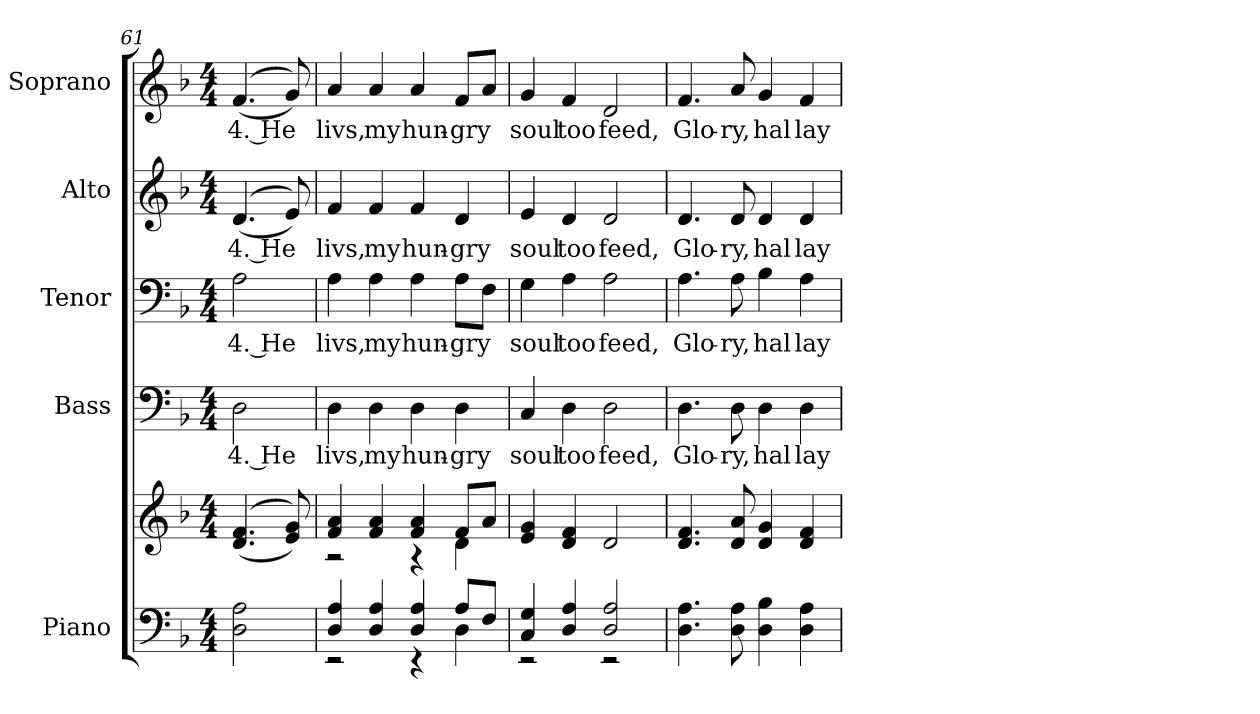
**kern	**kern	**kern	**text	**kern	**text	**kern	**text	**kern	**text
*part5	*part5	*part4	*part4	*part3	*part3	*part2	*part2	*part1	*part1
*staff6	*staff5	*staff4	*staff4	*staff3	*staff3	*staff2	*staff2	*staff1	*staff1
*I"Piano	*	*I"Bass	*	*I"Tenor	*	*I"Alto	*	*I"Soprano	*
*I'Pno.	*	*I'B.	*	*I'T.	*	*I'A.	*	*I'S.	*
*clefF4	*clefG2	*clefF4	*	*clefF4	*	*clefG2	*	*clefG2	*
*k[b-]	*k[b-]	*k[b-]	*	*k[b-]	*	*k[b-]	*	*k[b-]	*
*d:	*d:	*d:	*	*d:	*	*d:	*	*d:	*
*M4/4	*M4/4	*M4/4	*	*M4/4	*	*M4/4	*	*M4/4	*
=61	=61	=61	=61	=61	=61	=61	=61	=61	=61
!	!	!	!LO:LY:b:color=#000000	!	!	!	!	!	!
!	!	!	!	!	!LO:LY:b:color=#000000	!	!	!	!
!	!	!	!	!	!	!	!LO:LY:b:color=#000000	!	!
!	!	!	!	!	!	!	!	!	!LO:LY:b:color=#000000
2Di\ 2Ai	((4.di/ 4.fi	2Di\	4. He	2Ai\	4. He	((4.di/	4. He	((4.fi/	4. He
.	8ei/ 8gi))	.	.	.	.	8ei/))	.	8gi/))	.
=62	=62	=62	=62	=62	=62	=62	=62	=62	=62
*^	*^	*	*	*	*	*	*	*	*
!	!	!	!	!	!LO:LY:b:color=#000000	!	!	!	!	!	!
!	!	!	!	!	!	!	!LO:LY:b:color=#000000	!	!	!	!
!	!	!	!	!	!	!	!	!	!LO:LY:b:color=#000000	!	!
!	!	!	!	!	!	!	!	!	!	!	!LO:LY:b:color=#000000
4Di/ 4Ai	2r	4fi/ 4ai	2r	4Di\	livs,	4Ai\	livs,	4fi/	livs,	4ai/	livs,
!	!	!	!	!	!LO:LY:b:color=#000000	!	!	!	!	!	!
!	!	!	!	!	!	!	!LO:LY:b:color=#000000	!	!	!	!
!	!	!	!	!	!	!	!	!	!LO:LY:b:color=#000000	!	!
!	!	!	!	!	!	!	!	!	!	!	!LO:LY:b:color=#000000
4Di/ 4Ai	.	4fi/ 4ai	.	4Di\	my	4Ai\	my	4fi/	my	4ai/	my
!	!	!	!	!	!LO:LY:b:color=#000000	!	!	!	!	!	!
!	!	!	!	!	!	!	!LO:LY:b:color=#000000	!	!	!	!
!	!	!	!	!	!	!	!	!	!LO:LY:b:color=#000000	!	!
!	!	!	!	!	!	!	!	!	!	!	!LO:LY:b:color=#000000
4Di/ 4Ai	4r	4fi/ 4ai	4r	4Di\	hun-	4Ai\	hun-	4fi/	hun-	4ai/	hun-
!	!	!	!	!	!LO:LY:b:color=#000000	!	!	!	!	!	!
!	!	!	!	!	!	!	!LO:LY:b:color=#000000	!	!	!	!
!	!	!	!	!	!	!	!	!	!LO:LY:b:color=#000000	!	!
!	!	!	!	!	!	!	!	!	!	!	!LO:LY:b:color=#000000
8Ai/L	4Di\	8fi/L	4di\	4Di\	-gry	8Ai\L	-gry	4di/	-gry	8fi/L	-gry
8Fi/J	.	8ai/J	.	.	.	8Fi\J	.	.	.	8ai/J	.
*	*	*v	*v	*	*	*	*	*	*	*	*
=63	=63	=63	=63	=63	=63	=63	=63	=63	=63	=63
!	!	!	!	!LO:LY:b:color=#000000	!	!	!	!	!	!
!	!	!	!	!	!	!LO:LY:b:color=#000000	!	!	!	!
!	!	!	!	!	!	!	!	!LO:LY:b:color=#000000	!	!
!	!	!	!	!	!	!	!	!	!	!LO:LY:b:color=#000000
4Ci/ 4Gi	2r	4ei/ 4gi	4Ci/	soul	4Gi\	soul	4ei/	soul	4gi/	soul
!	!	!	!	!LO:LY:b:color=#000000	!	!	!	!	!	!
!	!	!	!	!	!	!LO:LY:b:color=#000000	!	!	!	!
!	!	!	!	!	!	!	!	!LO:LY:b:color=#000000	!	!
!	!	!	!	!	!	!	!	!	!	!LO:LY:b:color=#000000
4Di/ 4Ai	.	4di/ 4fi	4Di\	too	4Ai\	too	4di/	too	4fi/	too
!	!	!	!	!LO:LY:b:color=#000000	!	!	!	!	!	!
!	!	!	!	!	!	!LO:LY:b:color=#000000	!	!	!	!
!	!	!	!	!	!	!	!	!LO:LY:b:color=#000000	!	!
!	!	!	!	!	!	!	!	!	!	!LO:LY:b:color=#000000
2Di/ 2Ai	2r	2di/	2Di\	feed,	2Ai\	feed,	2di/	feed,	2di/	feed,
*v	*v	*	*	*	*	*	*	*	*	*
!!LO:PB:g=z
=64	=64	=64	=64	=64	=64	=64	=64	=64	=64
*^	*	*	*	*	*	*	*	*	*
!	!	!	!	!LO:LY:b:color=#000000	!	!	!	!	!	!
*v	*v	*	*	*	*	*	*	*	*	*
*^	*	*	*	*	*	*	*	*	*
!	!	!	!	!	!	!LO:LY:b:color=#000000	!	!	!	!
*v	*v	*	*	*	*	*	*	*	*	*
*^	*	*	*	*	*	*	*	*	*
!	!	!	!	!	!	!	!	!LO:LY:b:color=#000000	!	!
*v	*v	*	*	*	*	*	*	*	*	*
*^	*	*	*	*	*	*	*	*	*
!	!	!	!	!	!	!	!	!	!	!LO:LY:b:color=#000000
*v	*v	*	*	*	*	*	*	*	*	*
4.Di\ 4.Ai	4.di/ 4.fi	4.Di\	Glo-	4.Ai\	Glo-	4.di/	Glo-	4.fi/	Glo-
!	!	!	!LO:LY:b:color=#000000	!	!	!	!	!	!
!	!	!	!	!	!LO:LY:b:color=#000000	!	!	!	!
!	!	!	!	!	!	!	!LO:LY:b:color=#000000	!	!
!	!	!	!	!	!	!	!	!	!LO:LY:b:color=#000000
8Di\ 8Ai	8di/ 8ai	8Di\	-ry,	8Ai\	-ry,	8di/	-ry,	8ai/	-ry,
!	!	!	!LO:LY:b:color=#000000	!	!	!	!	!	!
!	!	!	!	!	!LO:LY:b:color=#000000	!	!	!	!
!	!	!	!	!	!	!	!LO:LY:b:color=#000000	!	!
!	!	!	!	!	!	!	!	!	!LO:LY:b:color=#000000
4Di\ 4B-i	4di/ 4gi	4Di\	hal	4B-i\	hal	4di/	hal	4gi/	hal
!	!	!	!LO:LY:b:color=#000000	!	!	!	!	!	!
!	!	!	!	!	!LO:LY:b:color=#000000	!	!	!	!
!	!	!	!	!	!	!	!LO:LY:b:color=#000000	!	!
!	!	!	!	!	!	!	!	!	!LO:LY:b:color=#000000
4Di\ 4Ai	4di/ 4fi	4Di\	lay	4Ai\	lay	4di/	lay	4fi/	lay
=	=	=	=	=	=	=	=	=	=
*-	*-	*-	*-	*-	*-	*-	*-	*-	*-
